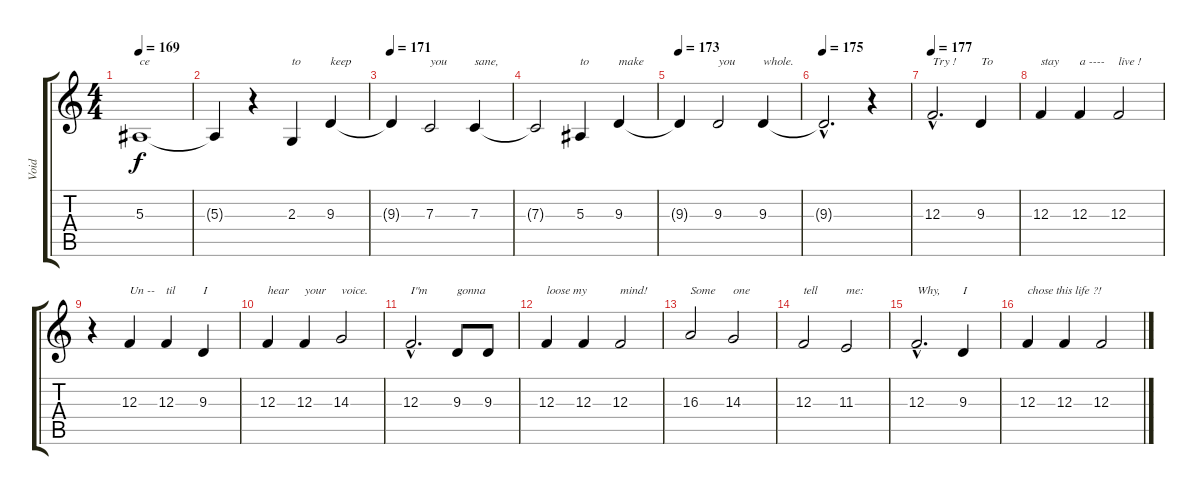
\track ("Void" "Void") {instrument clarinet}
\staff {score tabs}
\tuning (D4 A3 F3 C3 G2 C2) {hide}
\ts (4 4)
\tempo 169
\clef g2
\ks c
5.3.1{txt "ce" dy f} |
5.3{t}.4 r.4 2.3.4{txt "to"} 9.3.4{txt "keep"} |
\tempo 171
9.3{t}.4 7.3.2{txt "you"} 7.3.4{txt "sane,"} |
7.3{t}.2 5.3.4{txt "to"} 9.3.4{txt "make"} |
\tempo 173
9.3{t}.4 9.3.2{txt "you"} 9.3.4{txt "whole."} |
\tempo 175
9.3{hac t}.2{d} r.4 |
\tempo 177
12.3{hac}.2{d txt "Try !"} 9.3.4{txt "To"} |
12.3.4{txt "stay"} 12.3.4{txt "a ----"} 12.3.2{txt "live !"} |
r.4 12.3.4{txt "Un --"} 12.3.4{txt "til"} 9.3.4{txt "I"} |
12.3.4{txt "hear"} 12.3.4{txt "your"} 14.3.2{txt "voice."} |
12.3{hac}.2{d txt "I\"m"} 9.3.8{txt "gonna"} 9.3.8 |
12.3.4{txt "loose my"} 12.3.4 12.3.2{txt "mind!"} |
16.3.2{txt "Some"} 14.3.2{txt "one"} |
12.3.2{txt "tell"} 11.3.2{txt "me:"} |
12.3{hac}.2{d txt "Why,"} 9.3.4{txt "I"} |
12.3.4{txt "chose this life ?!"} 12.3.4 12.3.2
